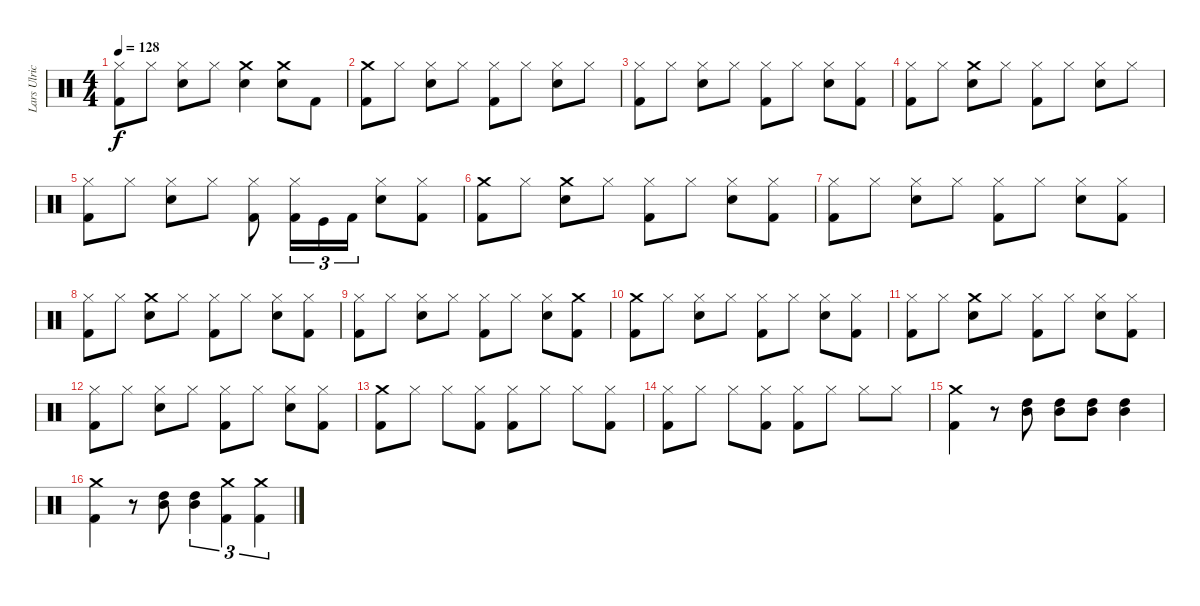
\track ("Lars Ulrich (Drums)" "Lars Ulric") {instrument percussion}
\staff {score}
\articulation defaults
\ts (4 4)
\tempo 128
\clef neutral
\ks c
("Hi-Hat (closed)" "Kick (hit) 2").8{dy f} "Hi-Hat (closed)".8 ("Hi-Hat (closed)" "Snare (hit) 2").8 "Hi-Hat (closed)".8 ("Crash medium (hit)" "Snare (hit) 2").4 ("Crash medium (hit)" "Snare (hit) 2").8 "Kick (hit) 2".8 |
("Crash medium (hit)" "Kick (hit) 2").8 "Hi-Hat (closed)".8 ("Snare (hit) 2" "Hi-Hat (closed)").8 "Hi-Hat (closed)".8 ("Hi-Hat (closed)" "Kick (hit) 2").8 "Hi-Hat (closed)".8 ("Snare (hit) 2" "Hi-Hat (closed)").8 "Hi-Hat (closed)".8 |
("Hi-Hat (closed)" "Kick (hit) 2").8 "Hi-Hat (closed)".8 ("Snare (hit) 2" "Hi-Hat (closed)").8 "Hi-Hat (closed)".8 ("Hi-Hat (closed)" "Kick (hit) 2").8 "Hi-Hat (closed)".8 ("Snare (hit) 2" "Hi-Hat (closed)").8 ("Hi-Hat (closed)" "Kick (hit) 2").8 |
("Hi-Hat (closed)" "Kick (hit) 2").8 "Hi-Hat (closed)".8 ("Crash medium (hit)" "Snare (hit) 2").8 "Hi-Hat (closed)".8 ("Hi-Hat (closed)" "Kick (hit) 2").8 "Hi-Hat (closed)".8 ("Snare (hit) 2" "Hi-Hat (closed)").8 "Hi-Hat (closed)".8 |
("Kick (hit) 2" "Hi-Hat (closed)").8 "Hi-Hat (closed)".8 ("Hi-Hat (closed)" "Snare (hit) 2").8 "Hi-Hat (closed)".8 ("Kick (hit) 2" "Hi-Hat (closed)").8 ("Kick (hit) 2" "Hi-Hat (closed)").16{tu (3 2)} "Kick (hit)".16{tu (3 2)} "Kick (hit) 2".16{tu (3 2)} ("Snare (hit) 2" "Hi-Hat (closed)").8 ("Kick (hit) 2" "Hi-Hat (closed)").8 |
("Crash medium (hit)" "Kick (hit) 2").8 "Hi-Hat (closed)".8 ("Crash medium (hit)" "Snare (hit) 2").8 "Hi-Hat (closed)".8 ("Hi-Hat (closed)" "Kick (hit) 2").8 "Hi-Hat (closed)".8 ("Snare (hit) 2" "Hi-Hat (closed)").8 ("Kick (hit) 2" "Hi-Hat (closed)").8 |
("Hi-Hat (closed)" "Kick (hit) 2").8 "Hi-Hat (closed)".8 ("Snare (hit) 2" "Hi-Hat (closed)").8 "Hi-Hat (closed)".8 ("Hi-Hat (closed)" "Kick (hit) 2").8 "Hi-Hat (closed)".8 ("Snare (hit) 2" "Hi-Hat (closed)").8 ("Hi-Hat (closed)" "Kick (hit) 2").8 |
("Hi-Hat (closed)" "Kick (hit) 2").8 "Hi-Hat (closed)".8 ("Crash medium (hit)" "Snare (hit) 2").8 "Hi-Hat (closed)".8 ("Hi-Hat (closed)" "Kick (hit) 2").8 "Hi-Hat (closed)".8 ("Snare (hit) 2" "Hi-Hat (closed)").8 ("Kick (hit) 2" "Hi-Hat (closed)").8 |
("Kick (hit) 2" "Hi-Hat (closed)").8 "Hi-Hat (closed)".8 ("Snare (hit) 2" "Hi-Hat (closed)").8 "Hi-Hat (closed)".8 ("Kick (hit) 2" "Hi-Hat (closed)").8 "Hi-Hat (closed)".8 ("Snare (hit) 2" "Hi-Hat (closed)").8 ("Crash medium (hit)" "Kick (hit) 2").8 |
("Crash medium (hit)" "Kick (hit) 2").8 "Hi-Hat (closed)".8 ("Snare (hit) 2" "Hi-Hat (closed)").8 "Hi-Hat (closed)".8 ("Hi-Hat (closed)" "Kick (hit) 2").8 "Hi-Hat (closed)".8 ("Snare (hit) 2" "Hi-Hat (closed)").8 ("Kick (hit) 2" "Hi-Hat (closed)").8 |
("Hi-Hat (closed)" "Kick (hit) 2").8 "Hi-Hat (closed)".8 ("Crash medium (hit)" "Snare (hit) 2").8 "Hi-Hat (closed)".8 ("Hi-Hat (closed)" "Kick (hit) 2").8 "Hi-Hat (closed)".8 ("Snare (hit) 2" "Hi-Hat (closed)").8 ("Hi-Hat (closed)" "Kick (hit) 2").8 |
("Hi-Hat (closed)" "Kick (hit) 2").8 "Hi-Hat (closed)".8 ("Hi-Hat (closed)" "Snare (hit) 2").8 "Hi-Hat (closed)".8 ("Hi-Hat (closed)" "Kick (hit) 2").8 "Hi-Hat (closed)".8 ("Snare (hit) 2" "Hi-Hat (closed)").8 ("Kick (hit) 2" "Hi-Hat (closed)").8 |
("Kick (hit) 2" "Crash medium (hit)").8 "Hi-Hat (closed)".8 "Hi-Hat (closed)".8 ("Kick (hit) 2" "Hi-Hat (closed)").8 ("Kick (hit) 2" "Hi-Hat (closed)").8 "Hi-Hat (closed)".8 "Hi-Hat (closed)".8 ("Kick (hit) 2" "Hi-Hat (closed)").8 |
("Hi-Hat (closed)" "Kick (hit) 2").8 "Hi-Hat (closed)".8 "Hi-Hat (closed)".8 ("Kick (hit) 2" "Hi-Hat (closed)").8 ("Hi-Hat (closed)" "Kick (hit) 2").8 "Hi-Hat (closed)".8 "Hi-Hat (closed)".8 "Hi-Hat (closed)".8 |
("Kick (hit) 2" "Crash medium (hit)").4 r.8 ("High Tom (hit)" "Mid Tom (hit)").8 ("High Tom (hit)" "Mid Tom (hit)").8 ("High Tom (hit)" "Mid Tom (hit)").8 ("High Tom (hit)" "Mid Tom (hit)").4 |
("Kick (hit) 2" "Crash medium (hit)").4 r.8 ("Mid Tom (hit)" "High Tom (hit)").8 ("High Tom (hit)" "Mid Tom (hit)").4{tu (3 2)} ("Kick (hit) 2" "Crash medium (hit)").4{tu (3 2)} ("Kick (hit) 2" "Crash medium (hit)").4{tu (3 2)}
